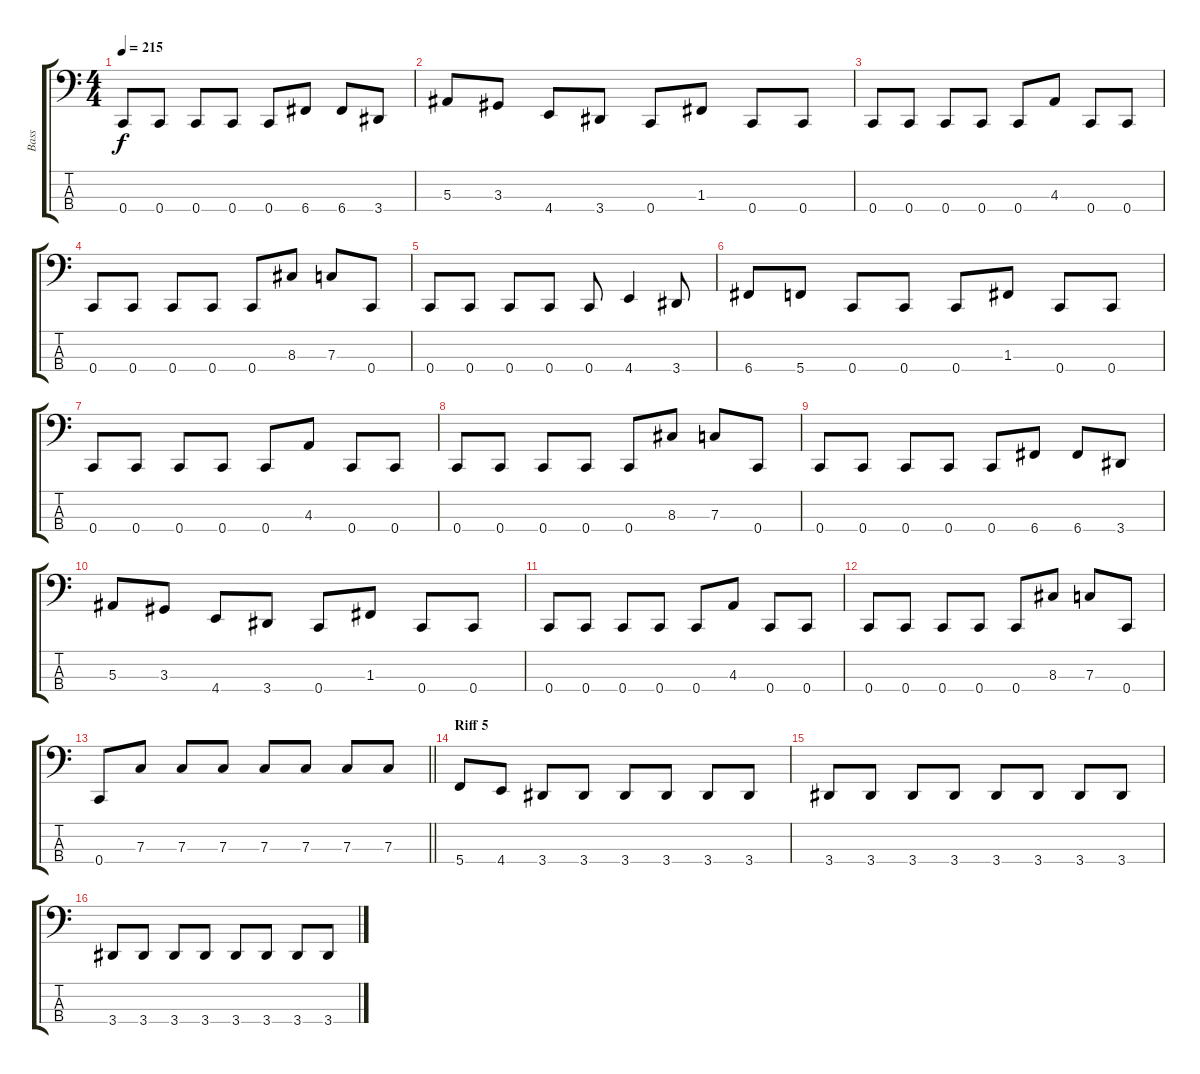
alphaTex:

\track ("Bass" "Bass") {instrument electricbassfinger}
\staff {score tabs}
\tuning (Eb2 Bb1 F1 C1) {hide}
\ts (4 4)
\tempo 215
\clef f4
\ks c
0.4.8{dy f} 0.4.8 0.4.8 0.4.8 0.4.8 6.4.8 6.4.8 3.4.8 |
5.3.8 3.3.8 4.4.8 3.4.8 0.4.8 1.3.8 0.4.8 0.4.8 |
0.4.8 0.4.8 0.4.8 0.4.8 0.4.8 4.3.8 0.4.8 0.4.8 |
0.4.8 0.4.8 0.4.8 0.4.8 0.4.8 8.3.8 7.3.8 0.4.8 |
0.4.8 0.4.8 0.4.8 0.4.8 0.4.8 4.4.4 3.4.8 |
6.4.8 5.4.8 0.4.8 0.4.8 0.4.8 1.3.8 0.4.8 0.4.8 |
0.4.8 0.4.8 0.4.8 0.4.8 0.4.8 4.3.8 0.4.8 0.4.8 |
0.4.8 0.4.8 0.4.8 0.4.8 0.4.8 8.3.8 7.3.8 0.4.8 |
0.4.8 0.4.8 0.4.8 0.4.8 0.4.8 6.4.8 6.4.8 3.4.8 |
5.3.8 3.3.8 4.4.8 3.4.8 0.4.8 1.3.8 0.4.8 0.4.8 |
0.4.8 0.4.8 0.4.8 0.4.8 0.4.8 4.3.8 0.4.8 0.4.8 |
0.4.8 0.4.8 0.4.8 0.4.8 0.4.8 8.3.8 7.3.8 0.4.8 |
\barLineRight lightlight
0.4.8 7.3.8 7.3.8 7.3.8 7.3.8 7.3.8 7.3.8 7.3.8 |
\section ("" "Riff 5")
5.4.8 4.4.8 3.4.8 3.4.8 3.4.8 3.4.8 3.4.8 3.4.8 |
3.4.8 3.4.8 3.4.8 3.4.8 3.4.8 3.4.8 3.4.8 3.4.8 |
3.4.8 3.4.8 3.4.8 3.4.8 3.4.8 3.4.8 3.4.8 3.4.8
